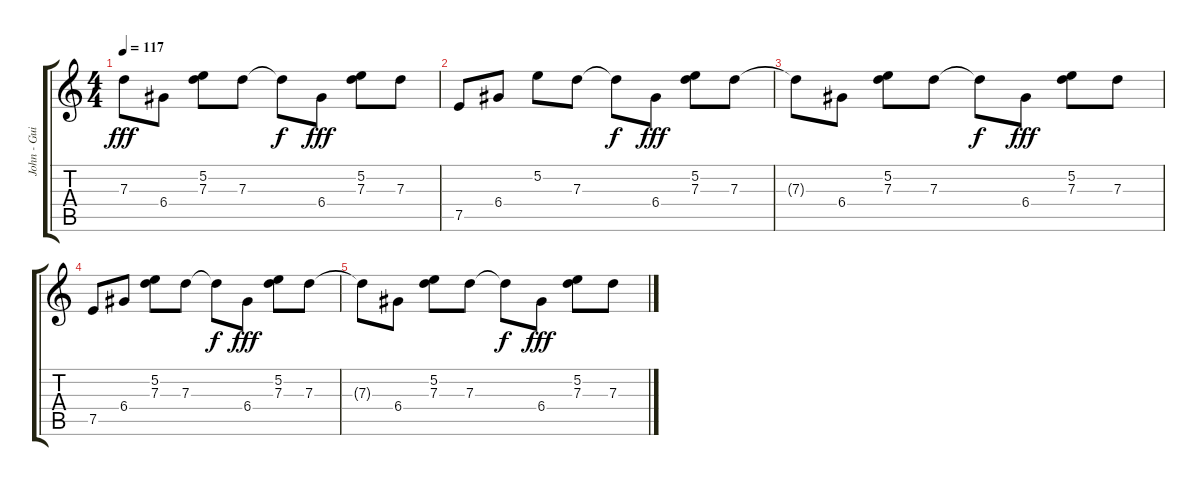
\track ("John - Guitar" "John - Gui") {instrument electricguitarclean}
\staff {score tabs}
\tuning (E4 B3 G3 D3 A2 E2) {hide}
\ts (4 4)
\tempo 117
\clef g2
\ks c
7.3{t}.8{dy fff} 6.4.8 (5.2 7.3).8 7.3.8 7.3{t}.8{dy f} 6.4.8{dy fff} (5.2 7.3).8 7.3.8 |
7.5.8 6.4.8 5.2.8 7.3.8 7.3{t}.8{dy f} 6.4.8{dy fff} (5.2 7.3).8 7.3.8 |
7.3{t}.8 6.4.8 (5.2 7.3).8 7.3.8 7.3{t}.8{dy f} 6.4.8{dy fff} (5.2 7.3).8 7.3.8 |
7.5.8 6.4.8 (5.2 7.3).8 7.3.8 7.3{t}.8{dy f} 6.4.8{dy fff} (5.2 7.3).8 7.3.8 |
7.3{t}.8 6.4.8 (5.2 7.3).8 7.3.8 7.3{t}.8{dy f} 6.4.8{dy fff} (5.2 7.3).8 7.3.8
